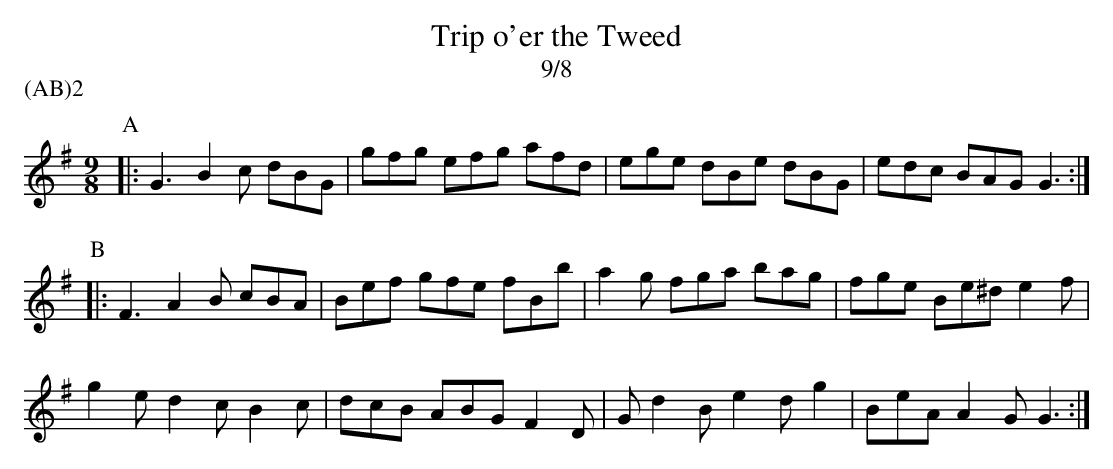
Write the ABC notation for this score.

X:1
T:Trip o'er the Tweed
T: 9/8
P:(AB)2
M:9/8
L:1/8
K:G
P:A
|:   G3 B2c dBG | gfg efg afd | ege dBe dBG | edc BAG G3 :|
P:B
|:   F3 A2B cBA | Bef gfe fBb | a2g fga bag | fge Be^d e2f |
     g2e d2c B2c | dcB ABG F2D | Gd2 Be2 dg2 | BeA A2G G3 :|
